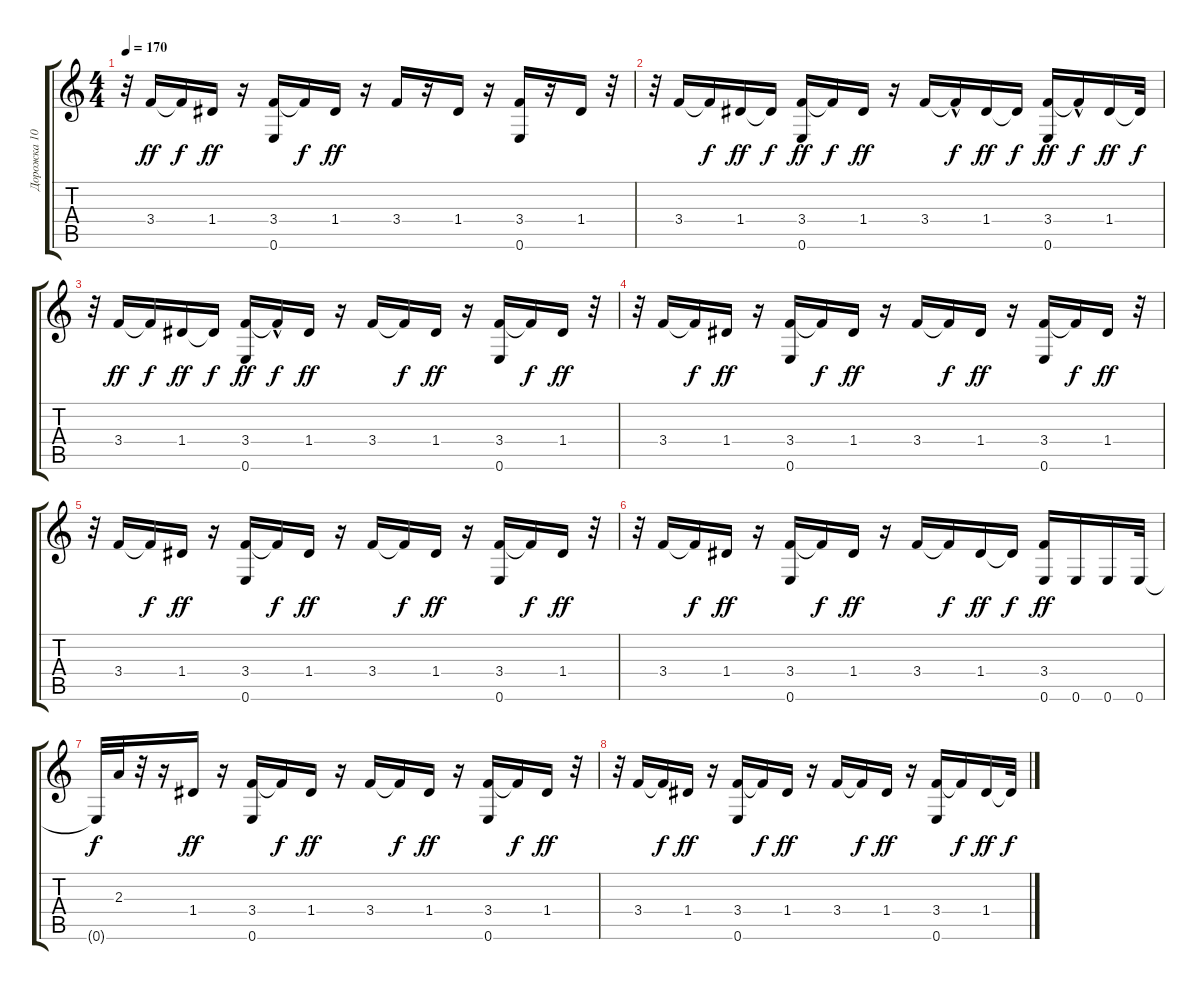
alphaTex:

\track ("Дорожка 10" "Дорожка 10") {instrument acousticguitarnylon}
\staff {score tabs}
\tuning (E4 B3 G3 D3 A2 E2) {hide}
\ts (4 4)
\tempo 170
\clef g2
\ks c
r.32{dy ff} 3.4.16 3.4{t}.16{dy f} 1.4.16{dy ff} r.16 (3.4 0.6).16 3.4{t}.16{dy f} 1.4.16{dy ff} r.16 3.4.16 r.16 1.4.16 r.16 (3.4 0.6).16 r.16 1.4.16 r.32 |
r.32 3.4.16 3.4{t}.16{dy f} 1.4.16{dy ff} 1.4{t}.16{dy f} (3.4 0.6).16{dy ff} 3.4{t}.16{dy f} 1.4.16{dy ff} r.16 3.4.16 3.4{hac t}.16{dy f} 1.4.16{dy ff} 1.4{t}.16{dy f} (3.4 0.6).16{dy ff} 3.4{hac t}.16{dy f} 1.4.16{dy ff} 1.4{t}.32{dy f} |
r.32 3.4.16{dy ff} 3.4{t}.16{dy f} 1.4.16{dy ff} 1.4{t}.16{dy f} (3.4 0.6).16{dy ff} 3.4{hac t}.16{dy f} 1.4.16{dy ff} r.16 3.4.16 3.4{t}.16{dy f} 1.4.16{dy ff} r.16 (3.4 0.6).16 3.4{t}.16{dy f} 1.4.16{dy ff} r.32 |
r.32 3.4.16 3.4{t}.16{dy f} 1.4.16{dy ff} r.16 (3.4 0.6).16 3.4{t}.16{dy f} 1.4.16{dy ff} r.16 3.4.16 3.4{t}.16{dy f} 1.4.16{dy ff} r.16 (3.4 0.6).16 3.4{t}.16{dy f} 1.4.16{dy ff} r.32 |
r.32 3.4.16 3.4{t}.16{dy f} 1.4.16{dy ff} r.16 (3.4 0.6).16 3.4{t}.16{dy f} 1.4.16{dy ff} r.16 3.4.16 3.4{t}.16{dy f} 1.4.16{dy ff} r.16 (3.4 0.6).16 3.4{t}.16{dy f} 1.4.16{dy ff} r.32 |
r.32 3.4.16 3.4{t}.16{dy f} 1.4.16{dy ff} r.16 (3.4 0.6).16 3.4{t}.16{dy f} 1.4.16{dy ff} r.16 3.4.16 3.4{t}.16{dy f} 1.4.16{dy ff} 1.4{t}.16{dy f} (3.4 0.6).16{dy ff} 0.6.16 0.6.16 0.6.32 |
0.6{t}.32{dy f} 2.3.32 r.32 r.16 1.4.16{dy ff} r.16 (3.4 0.6).16 3.4{t}.16{dy f} 1.4.16{dy ff} r.16 3.4.16 3.4{t}.16{dy f} 1.4.16{dy ff} r.16 (3.4 0.6).16 3.4{t}.16{dy f} 1.4.16{dy ff} r.32 |
r.32 3.4.16 3.4{t}.16{dy f} 1.4.16{dy ff} r.16 (3.4 0.6).16 3.4{t}.16{dy f} 1.4.16{dy ff} r.16 3.4.16 3.4{t}.16{dy f} 1.4.16{dy ff} r.16 (3.4 0.6).16 3.4{t}.16{dy f} 1.4.16{dy ff} 1.4{t}.32{dy f}
